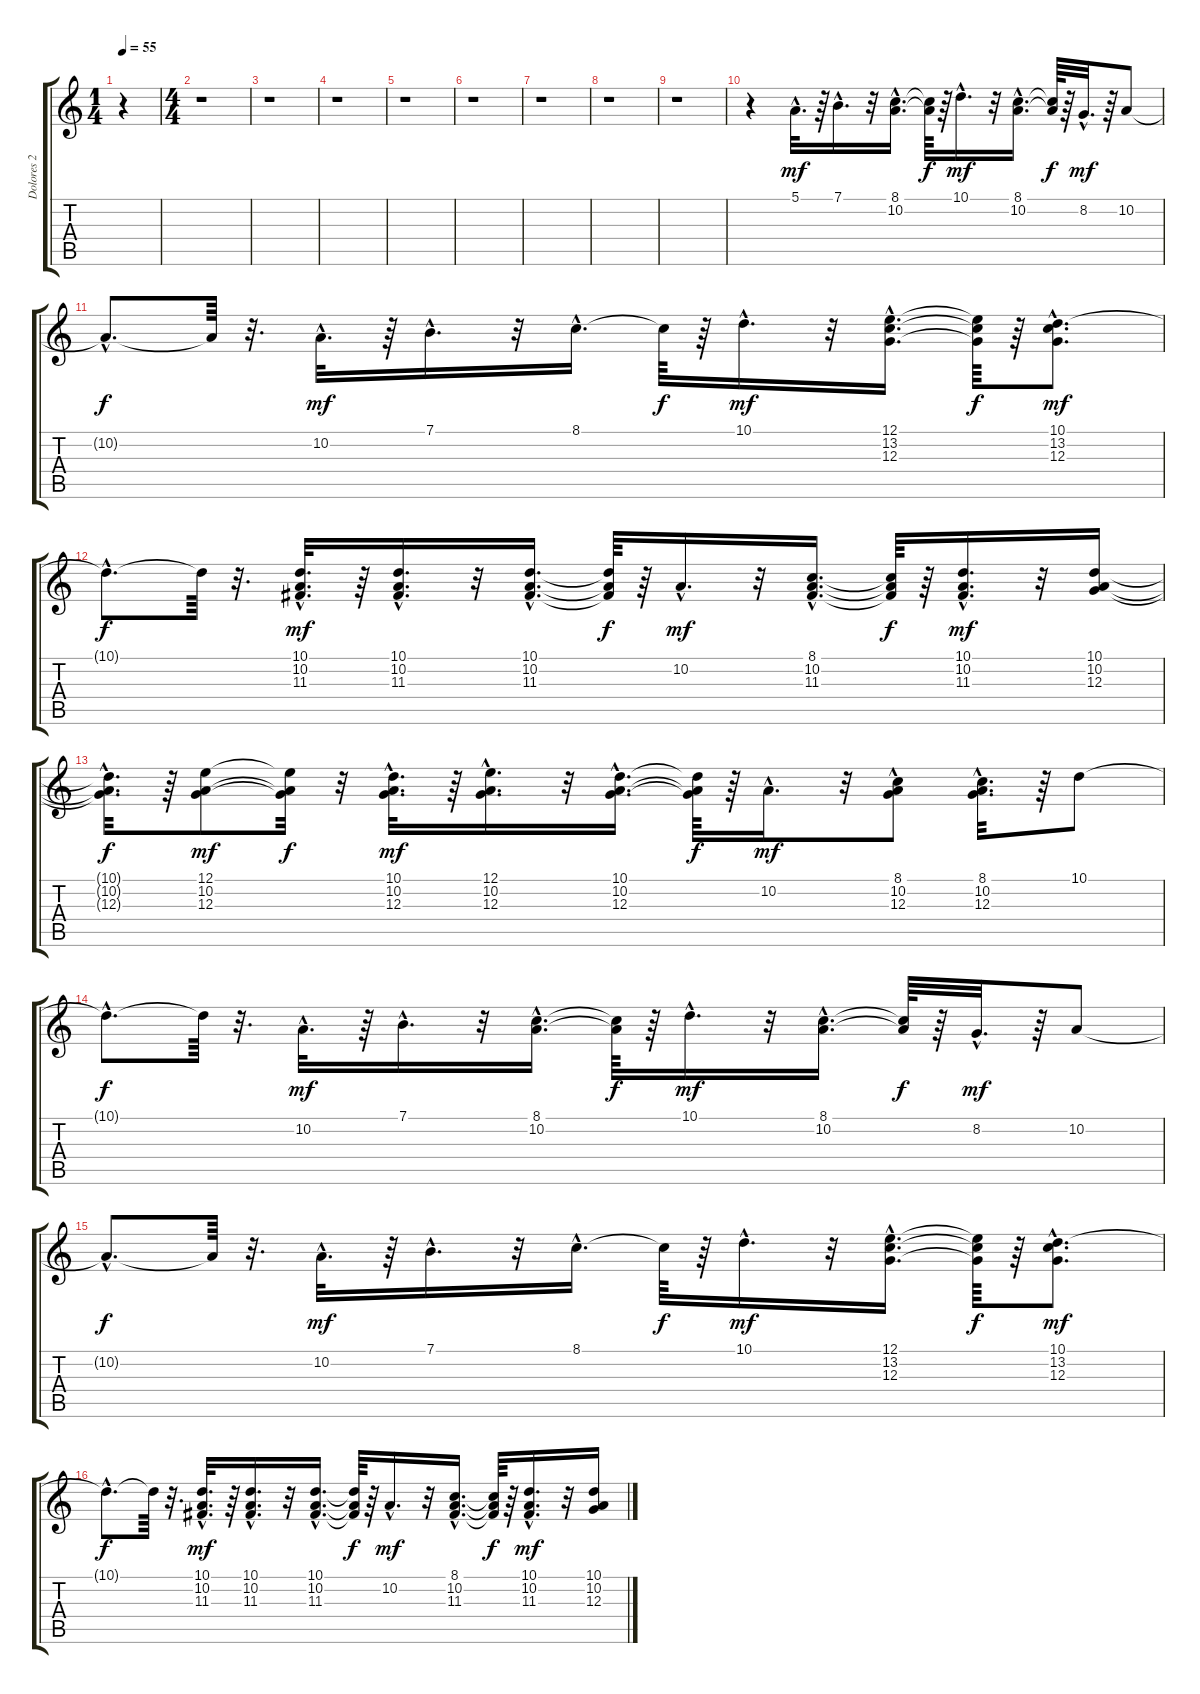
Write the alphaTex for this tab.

\track ("Dolores 2" "Dolores 2") {instrument pad3polysynth}
\staff {score tabs}
\tuning (E4 B3 G3 D3 A2 E2) {hide}
\ts (1 4)
\tempo 55
\clef g2
\ks c
r.4{dy mf instrument pad3polysynth} |
\ts (4 4)
r.1 |
r.1 |
r.1 |
r.1 |
r.1 |
r.1 |
r.1 |
r.1 |
r.4 5.1{hac}.32{d} r.64 7.1{hac}.16{d} r.32 (8.1{hac} 10.2{hac}).16{d} (8.1{t} 10.2{t}).64{dy f} r.64 10.1{hac}.16{d dy mf} r.32 (8.1{hac} 10.2{hac}).16{d} (8.1{t} 10.2{t}).64{dy f} r.64 8.2{hac}.32{d dy mf} r.64 10.2.8 |
10.2{hac t}.8{d dy f} 10.2{t}.64 r.32{d} 10.2{hac}.32{d dy mf} r.64 7.1{hac}.16{d} r.32 8.1{hac}.16{d} 8.1{t}.64{dy f} r.64 10.1{hac}.16{d dy mf} r.32 (12.1{hac} 13.2{hac} 12.3{hac}).16{d} (12.1{t} 13.2{t} 12.3{t}).64{dy f} r.64 (10.1{hac} 13.2 12.3).8{d dy mf} |
10.1{hac t}.8{d dy f} 10.1{t}.64 r.32{d} (10.1{hac} 10.2{hac} 11.3{hac}).32{d dy mf} r.64 (10.1{hac} 10.2{hac} 11.3{hac}).16{d} r.32 (10.1{hac} 10.2{hac} 11.3{hac}).16{d} (10.1{t} 10.2{t} 11.3{t}).64{dy f} r.64 10.2{hac}.16{d dy mf} r.32 (8.1{hac} 10.2{hac} 11.3{hac}).16{d} (8.1{t} 10.2{t} 11.3{t}).64{dy f} r.64 (10.1{hac} 10.2{hac} 11.3{hac}).16{d dy mf} r.32 (10.1 10.2 12.3).16 |
(10.1{hac t} 10.2{hac t} 12.3{hac t}).32{d dy f} r.64 (12.1 10.2 12.3).8{dy mf} (12.1{t} 10.2{t} 12.3{t}).32{dy f} r.32 (10.1{hac} 10.2{hac} 12.3{hac}).32{d dy mf} r.64 (12.1{hac} 10.2{hac} 12.3{hac}).16{d} r.32 (10.1{hac} 10.2{hac} 12.3{hac}).16{d} (10.1{t} 10.2{t} 12.3{t}).64{dy f} r.64 10.2{hac}.16{d dy mf} r.32 (8.1{hac} 10.2 12.3).8 (8.1{hac} 10.2{hac} 12.3{hac}).32{d} r.64 10.1.8 |
10.1{hac t}.8{d dy f} 10.1{t}.64 r.32{d} 10.2{hac}.32{d dy mf} r.64 7.1{hac}.16{d} r.32 (8.1{hac} 10.2{hac}).16{d} (8.1{t} 10.2{t}).64{dy f} r.64 10.1{hac}.16{d dy mf} r.32 (8.1{hac} 10.2{hac}).16{d} (8.1{t} 10.2{t}).64{dy f} r.64 8.2{hac}.32{d dy mf} r.64 10.2.8 |
10.2{hac t}.8{d dy f} 10.2{t}.64 r.32{d} 10.2{hac}.32{d dy mf} r.64 7.1{hac}.16{d} r.32 8.1{hac}.16{d} 8.1{t}.64{dy f} r.64 10.1{hac}.16{d dy mf} r.32 (12.1{hac} 13.2{hac} 12.3{hac}).16{d} (12.1{t} 13.2{t} 12.3{t}).64{dy f} r.64 (10.1{hac} 13.2 12.3).8{d dy mf} |
10.1{hac t}.8{d dy f} 10.1{t}.64 r.32{d} (10.1{hac} 10.2{hac} 11.3{hac}).32{d dy mf} r.64 (10.1{hac} 10.2{hac} 11.3{hac}).16{d} r.32 (10.1{hac} 10.2{hac} 11.3{hac}).16{d} (10.1{t} 10.2{t} 11.3{t}).64{dy f} r.64 10.2{hac}.16{d dy mf} r.32 (8.1{hac} 10.2{hac} 11.3{hac}).16{d} (8.1{t} 10.2{t} 11.3{t}).64{dy f} r.64 (10.1{hac} 10.2{hac} 11.3{hac}).16{d dy mf} r.32 (10.1 10.2 12.3).16
